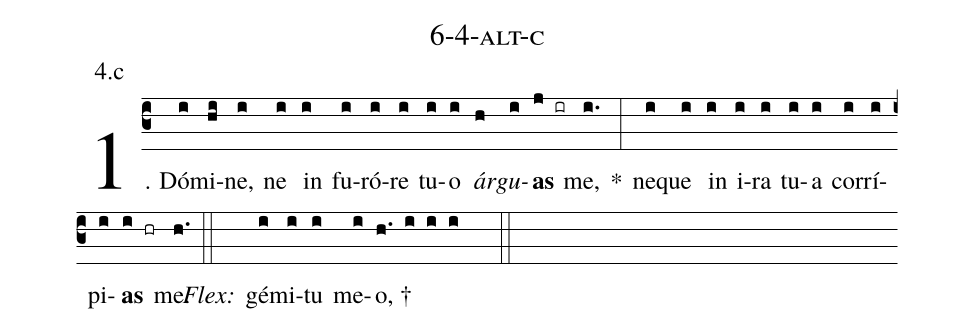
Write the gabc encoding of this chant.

name: 6-4-alt-c;
annotation: 4.c;
%%
(c3)1. Dó(i)mi(hi)ne,(i) ne(i) in(i) fu(i)ró(i)re(i) tu(i)o(i) <i>ár</i>(h)<i>gu</i>(i)<b>as</b>(j ir) me,(i.) *(:) ne(i)que(i) in(i) i(i)ra(i) tu(i)a(i) cor(i)rí(i)pi(i)<b>as</b>(i hr) me.(h.) (::)
<i>Flex:</i>()  gé(i)mi(i)tu(i) me(i)o, †(h. i i i  ::)
